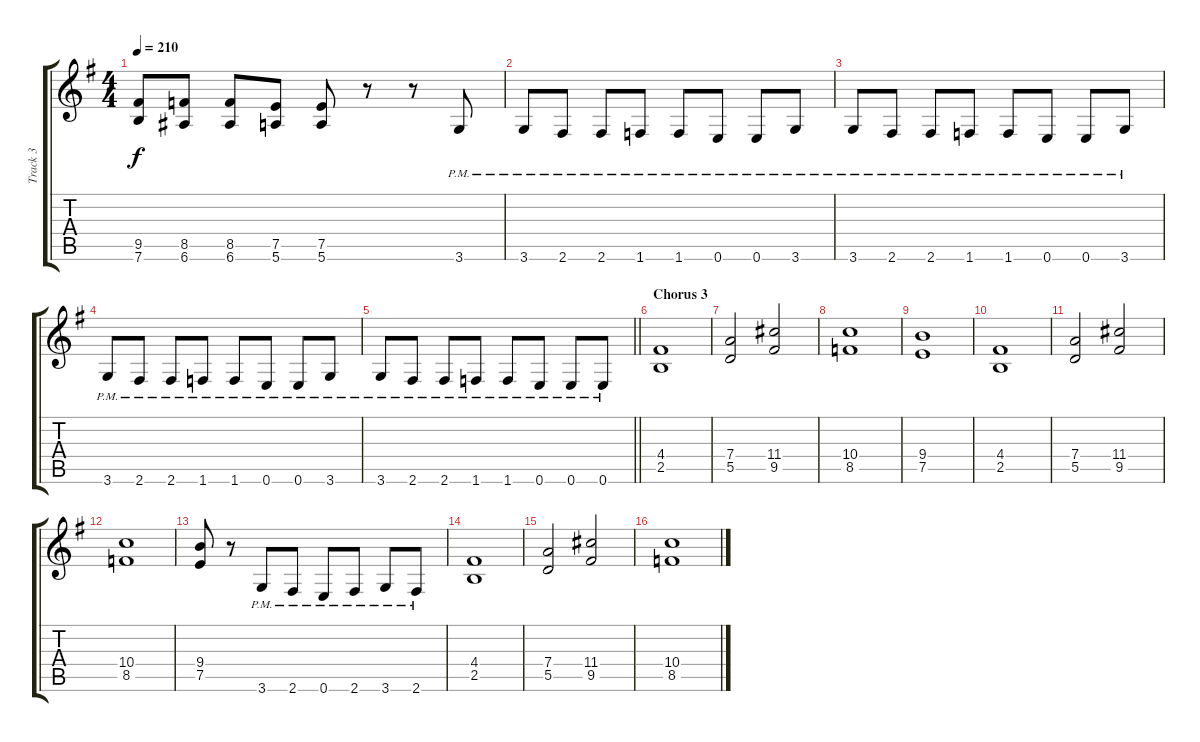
\track ("Track 3" "Track 3") {instrument distortionguitar}
\staff {score tabs}
\tuning (E4 B3 G3 D3 A2 E2) {hide}
\ts (4 4)
\tempo 210
\clef g2
\ks g
(9.5 7.6).8{dy f} (8.5 6.6).8 (8.5 6.6).8 (7.5 5.6).8 (7.5 5.6).8 r.8 r.8 3.6{pm}.8 |
3.6{pm}.8 2.6{pm}.8 2.6{pm}.8 1.6{pm}.8 1.6{pm}.8 0.6{pm}.8 0.6{pm}.8 3.6{pm}.8 |
3.6{pm}.8 2.6{pm}.8 2.6{pm}.8 1.6{pm}.8 1.6{pm}.8 0.6{pm}.8 0.6{pm}.8 3.6{pm}.8 |
3.6{pm}.8 2.6{pm}.8 2.6{pm}.8 1.6{pm}.8 1.6{pm}.8 0.6{pm}.8 0.6{pm}.8 3.6{pm}.8 |
\barLineRight lightlight
3.6{pm}.8 2.6{pm}.8 2.6{pm}.8 1.6{pm}.8 1.6{pm}.8 0.6{pm}.8 0.6{pm}.8 0.6{pm}.8 |
\section ("" "Chorus 3")
(4.4 2.5).1 |
(7.4 5.5).2 (11.4 9.5).2 |
(10.4 8.5).1 |
(9.4 7.5).1 |
(4.4 2.5).1 |
(7.4 5.5).2 (11.4 9.5).2 |
(10.4 8.5).1 |
(9.4 7.5).8 r.8 3.6{pm}.8 2.6{pm}.8 0.6{pm}.8 2.6{pm}.8 3.6{pm}.8 2.6{pm}.8 |
(4.4 2.5).1 |
(7.4 5.5).2 (11.4 9.5).2 |
(10.4 8.5).1
